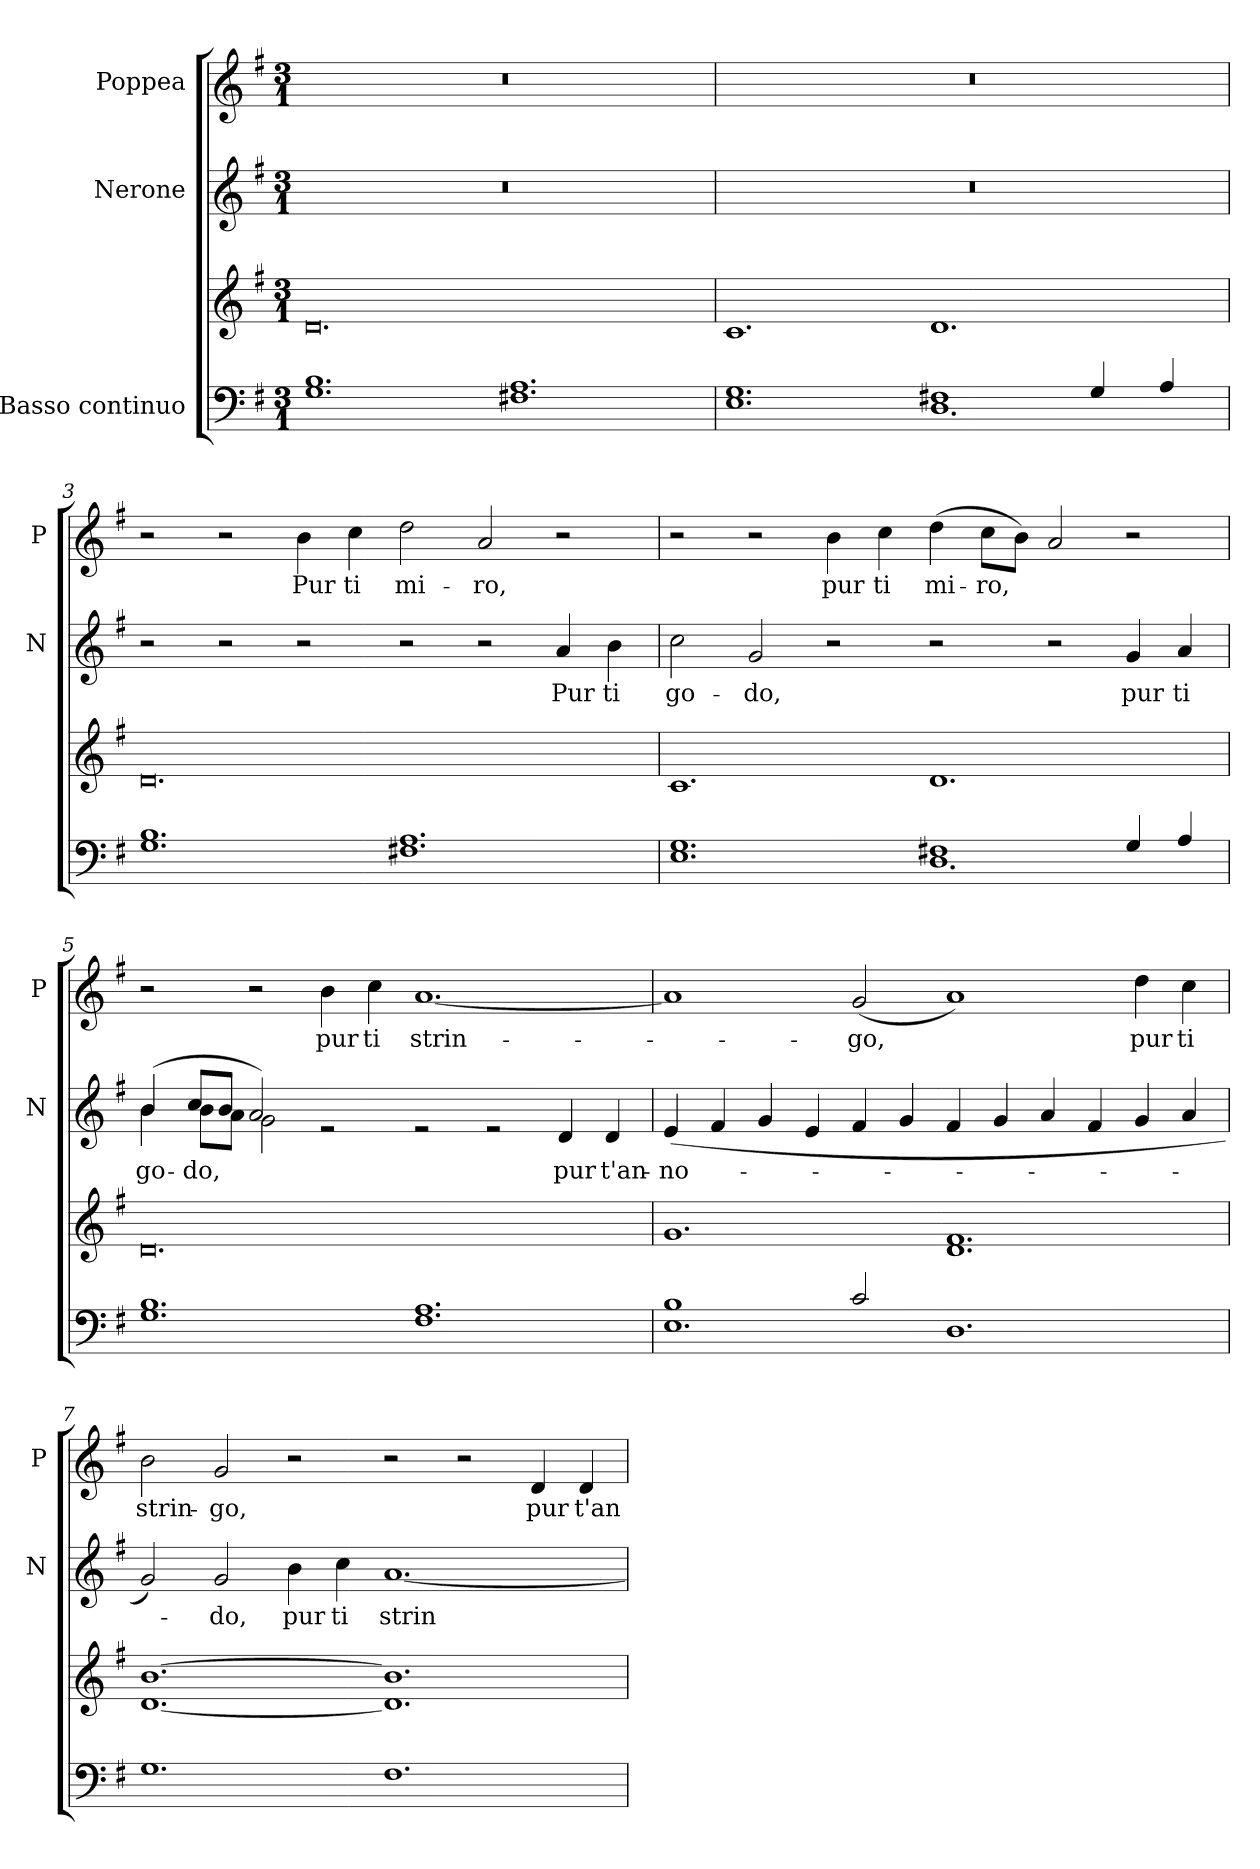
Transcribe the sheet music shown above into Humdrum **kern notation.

**kern	**kern	**kern	**text	**kern	**text
*part3	*part3	*part2	*part2	*part1	*part1
*staff4	*staff3	*staff2	*staff2	*staff1	*staff1
*I"Basso  continuo	*	*I"Nerone	*	*I"Poppea	*
*	*	*I'N	*	*I'P	*
*clefF4	*clefG2	*clefG2	*	*clefG2	*
*k[f#]	*k[f#]	*k[f#]	*	*k[f#]	*
*M3/1	*M3/1	*M3/1	*	*M3/1	*
*MM166	*MM166	*MM166	*	*MM166	*
=1	=1	=1	=1	=1	=1
1.G 1.B	0.d	0.r	.	0.r	.
1.F#X 1.A	.	.	.	.	.
=2	=2	=2	=2	=2	=2
*^	*	*	*	*	*
1.E 1.G	1.ryy	1.c	0.r	.	0.r	.
1F#X	1.D	1.d	.	.	.	.
4G/	.	.	.	.	.	.
4A/	.	.	.	.	.	.
*v	*v	*	*	*	*	*
=3	=3	=3	=3	=3	=3
1.G 1.B	0.d	2r	.	2r	.
.	.	2r	.	2r	.
!	!	!	!	!	!LO:LY:b
.	.	2r	.	4b\	Pur
!	!	!	!	!	!LO:LY:b
.	.	.	.	4cc\	ti
!	!	!	!	!	!LO:LY:b
1.F#X 1.A	.	2r	.	2dd\	mi-
!	!	!	!	!	!LO:LY:b
.	.	2r	.	2a/	-ro,
!	!	!	!LO:LY:b	!	!
.	.	4a/	Pur	2r	.
!	!	!	!LO:LY:b	!	!
.	.	4b\	ti	.	.
=4	=4	=4	=4	=4	=4
*^	*	*	*	*	*
!	!	!	!	!LO:LY:b	!	!
1.E 1.G	1.ryy	1.c	2cc\	go-	2r	.
!	!	!	!	!LO:LY:b	!	!
.	.	.	2g/	-do,	2r	.
!	!	!	!	!	!	!LO:LY:b
.	.	.	2r	.	4b\	pur
!	!	!	!	!	!	!LO:LY:b
.	.	.	.	.	4cc\	ti
!	!	!	!	!	!	!LO:LY:b
1F#X	1.D	1.d	2r	.	(>4dd\	mi-
!	!	!	!	!	!	!LO:LY:b
.	.	.	.	.	8cc\L	ro,
.	.	.	.	.	8b\J)	.
.	.	.	2r	.	2a/	.
!	!	!	!	!LO:LY:b	!	!
4G/	.	.	4g/	pur	2r	.
!	!	!	!	!LO:LY:b	!	!
4A/	.	.	4a/	ti	.	.
*v	*v	*	*	*	*	*
!!LO:LB:g=z
=5	=5	=5	=5	=5	=5
!	!	!	!LO:LY:b	!	!
*	*	*^	*	*	*
1.G 1.B	0.d	(>4b/	4b\	go-	2r	.
!	!	!	!	!LO:LY:b	!	!
.	.	8cc!/L	8b\L	-do,	.	.
.	.	8b!/J	8a\J	.	.	.
.	.	2a!/)	2g\	.	2r	.
!	!	!	!	!	!	!LO:LY:b
.	.	2re	0ryy	.	4b\	pur
!	!	!	!	!	!	!LO:LY:b
.	.	.	.	.	4cc\	ti
!	!	!	!	!	!	!LO:LY:b
1.F# 1.A	.	2re	.	.	[1.a	strin-
.	.	2re	.	.	.	.
!	!	!	!	!LO:LY:b	!	!
.	.	4d/	.	pur	.	.
!	!	!	!	!LO:LY:b	!	!
.	.	4d/	.	t'an-	.	.
*	*	*v	*v	*	*	*
=6	=6	=6	=6	=6	=6
*^	*	*	*	*	*
!	!	!	!	!LO:LY:b	!	!
1B	1.E	1.g	(>4e/	-no-	1a]	.
.	.	.	4f#/	.	.	.
.	.	.	4g/	.	.	.
.	.	.	4e/	.	.	.
!	!	!	!	!	!	!LO:LY:b
2c/	.	.	4f#/	.	(<2g/	-go,
.	.	.	4g/	.	.	.
1.D	1.ryy	1.d 1.f#	4f#/	.	1a)	.
.	.	.	4g/	.	.	.
.	.	.	4a/	.	.	.
.	.	.	4f#/	.	.	.
!	!	!	!	!	!	!LO:LY:b
.	.	.	4g/	.	4dd\	pur
!	!	!	!	!	!	!LO:LY:b
.	.	.	4a/	.	4cc\	ti
*v	*v	*	*	*	*	*
=7	=7	=7	=7	=7	=7
!	!	!	!	!	!LO:LY:b
1.G	[1.d [1.b	2g/)	.	2b\	strin-
!	!	!	!LO:LY:b	!	!LO:LY:b
.	.	2g/	-do,	2g/	-go,
!	!	!	!LO:LY:b	!	!
.	.	4b\	pur	2r	.
!	!	!	!LO:LY:b	!	!
.	.	4cc\	ti	.	.
!	!	!	!LO:LY:b	!	!
1.F#	1.d] 1.b]	[1.a	strin-	2r	.
.	.	.	.	2r	.
!	!	!	!	!	!LO:LY:b
.	.	.	.	4d/	pur
!	!	!	!	!	!LO:LY:b
.	.	.	.	4d/	t'an-
=	=	=	=	=	=
*-	*-	*-	*-	*-	*-
